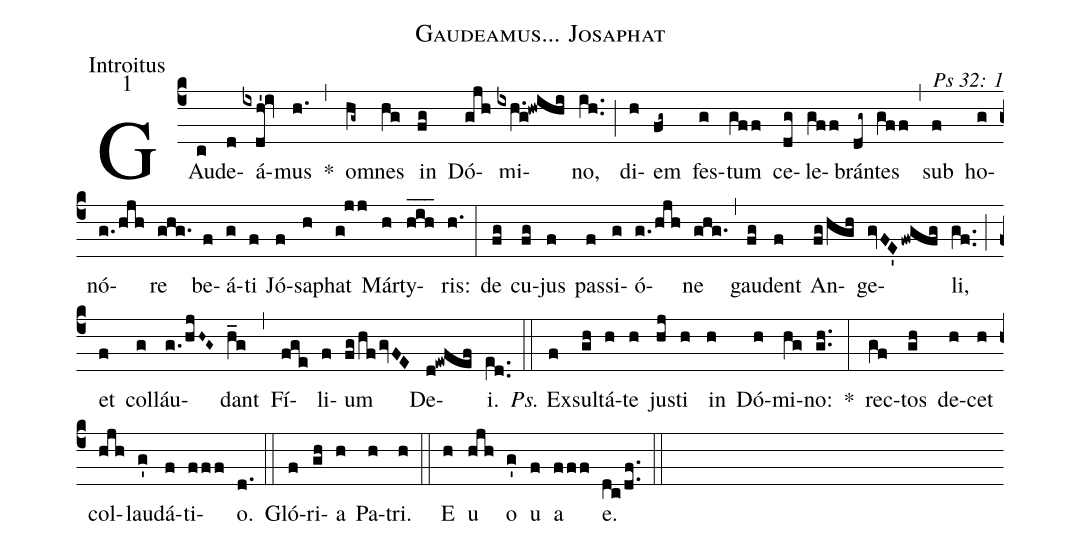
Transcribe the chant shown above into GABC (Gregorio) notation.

name: Gaudeamus... Josaphat;
office-part: Introitus;
mode: 1;
commentary: Ps 32: 1;
%%
(c4) GAu(c)de(d)á(ixdh'!iv)mus(h.) *(,) om(hg~)nes(hg) in(fg) Dó(gjh)mi(ixh.g!hwihi)no,(ih..) (;) di(h)em(fg~) fes(g)tum(gff) ce(dg)le(gff)brán(dg~)tes(gff) (,) sub(f) ho(g)nó(g./hjh)re(ghg.) be(f)á(g)ti(f) Jó(f)sa(h)phat(g!jj) Már(h)ty(h_i_h_)ris:(h.) (:)
de(fg) cu(fg)jus(f) pas(f)si(g)ó(g./hjh)ne(ghg.) (,) gau(fg)dent(f) An(fg/hgh)ge(gvFE'fwgfg)li,(gf..) (;) et(f) col(g)láu(g./hjH~G~)dant(h_g) (,) Fí(fge)li(f)um(fg/hfgvFE) De(d!ewfef)i.(e[ll:1]d..) (::)
<i>Ps.</i> Ex(f)sul(gh)tá(h)te(h) jus(hj)ti(h) in(h) Dó(h)mi(hg)no:(gh..) *(:)
rec(gf)tos(gh) de(h)cet(h) col(hjh)lau(g')dá(f)ti(fff)o.(d.) (::)
Gló(f)ri(gh)a(h) Pa(h)tri.(h) (::)
<eu>E(h) u(hjh) o(g') u(f) a(fff) e.</eu>(dc/df..) (::)
